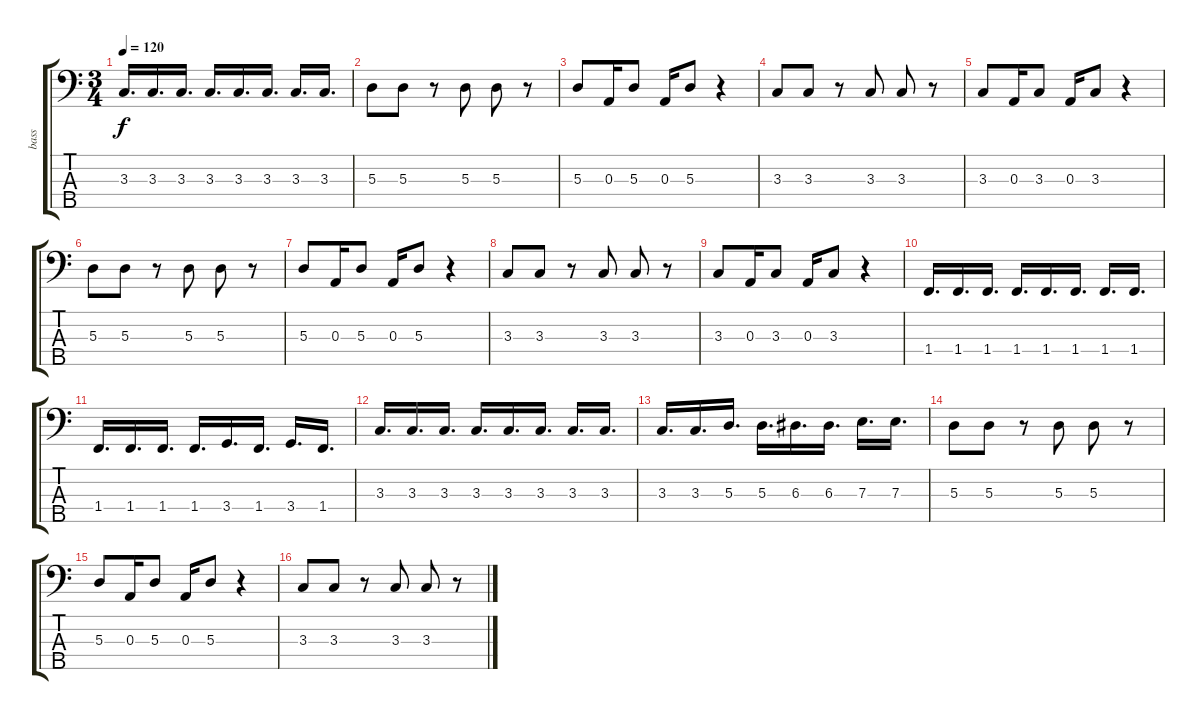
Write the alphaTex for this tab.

\track ("bass" "bass") {instrument electricbassfinger}
\staff {score tabs}
\tuning (G2 D2 A1 E1 B0) {hide}
\ts (3 4)
\tempo 120
\clef f4
\ks c
3.3.16{d dy f} 3.3.16{d} 3.3.16{d} 3.3.16{d} 3.3.16{d} 3.3.16{d} 3.3.16{d} 3.3.16{d} |
5.3.8 5.3.8 r.8 5.3.8 5.3.8 r.8 |
5.3.8 0.3.16 5.3.8 0.3.16 5.3.8 r.4 |
3.3.8 3.3.8 r.8 3.3.8 3.3.8 r.8 |
3.3.8 0.3.16 3.3.8 0.3.16 3.3.8 r.4 |
5.3.8 5.3.8 r.8 5.3.8 5.3.8 r.8 |
5.3.8 0.3.16 5.3.8 0.3.16 5.3.8 r.4 |
3.3.8 3.3.8 r.8 3.3.8 3.3.8 r.8 |
3.3.8 0.3.16 3.3.8 0.3.16 3.3.8 r.4 |
1.4.16{d} 1.4.16{d} 1.4.16{d} 1.4.16{d} 1.4.16{d} 1.4.16{d} 1.4.16{d} 1.4.16{d} |
1.4.16{d} 1.4.16{d} 1.4.16{d} 1.4.16{d} 3.4.16{d} 1.4.16{d} 3.4.16{d} 1.4.16{d} |
3.3.16{d} 3.3.16{d} 3.3.16{d} 3.3.16{d} 3.3.16{d} 3.3.16{d} 3.3.16{d} 3.3.16{d} |
3.3.16{d} 3.3.16{d} 5.3.16{d} 5.3.16{d} 6.3.16{d} 6.3.16{d} 7.3.16{d} 7.3.16{d} |
5.3.8 5.3.8 r.8 5.3.8 5.3.8 r.8 |
5.3.8 0.3.16 5.3.8 0.3.16 5.3.8 r.4 |
3.3.8 3.3.8 r.8 3.3.8 3.3.8 r.8
